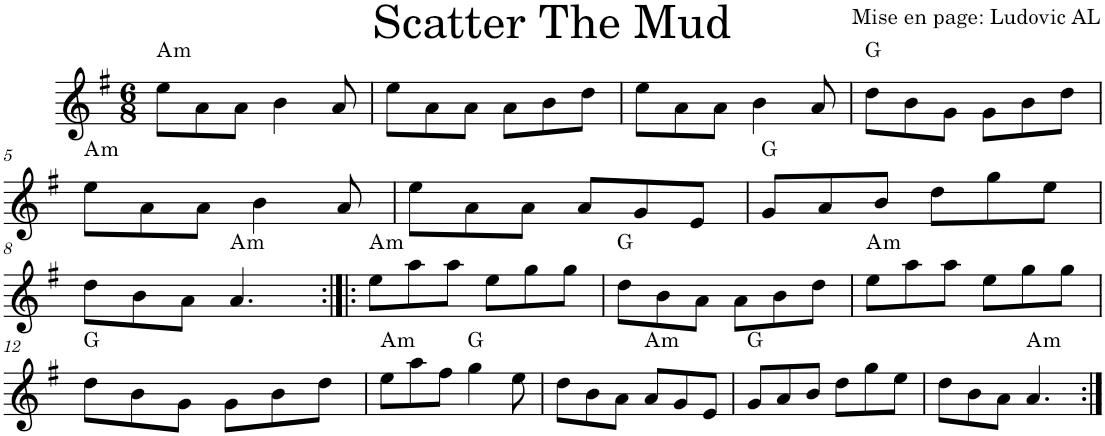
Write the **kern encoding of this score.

**kern	**harte
*part1	*part1
*staff1	*
*I"Violon	*
*I'Vln.	*
*clefG2	*
*k[f#]	*
*M6/8	*
=1	=1
!	!LO:H:kt=m
8ee\L	A:min
8a\	.
8a\J	.
4b\	.
8a/	.
=2	=2
8ee\L	.
8a\	.
8a\J	.
8a\L	.
8b\	.
8dd\J	.
=3	=3
8ee\L	.
8a\	.
8a\J	.
4b\	.
8a/	.
=4	=4
8dd\L	G:maj
8b\	.
8g\J	.
8g\L	.
8b\	.
8dd\J	.
!!LO:LB:g=z
=5	=5
!	!LO:H:kt=m
8ee\L	A:min
8a\	.
8a\J	.
4b\	.
8a/	.
=6	=6
8ee\L	.
8a\	.
8a\J	.
8a/L	.
8g/	.
8e/J	.
=7	=7
8g/L	G:maj
8a/	.
8b/J	.
8dd\L	.
8gg\	.
8ee\J	.
!!LO:LB:g=z
=8	=8
8dd\L	.
8b\	.
8a\J	.
!	!LO:H:kt=m
4.a/	A:min
=9:|!|:	=9:|!|:
!	!LO:H:kt=m
8ee\L	A:min
8aa\	.
8aa\J	.
8ee\L	.
8gg\	.
8gg\J	.
=10	=10
8dd\L	G:maj
8b\	.
8a\J	.
8a\L	.
8b\	.
8dd\J	.
=11	=11
!	!LO:H:kt=m
8ee\L	A:min
8aa\	.
8aa\J	.
8ee\L	.
8gg\	.
8gg\J	.
!!LO:LB:g=z
=12	=12
8dd\L	G:maj
8b\	.
8g\J	.
8g\L	.
8b\	.
8dd\J	.
=13	=13
!	!LO:H:kt=m
8ee\L	A:min
8aa\	.
8ff#\J	.
4gg\	G:maj
8ee\	.
=14	=14
8dd\L	.
8b\	.
8a\J	.
!	!LO:H:kt=m
8a/L	A:min
8g/	.
8e/J	.
=15	=15
8g/L	G:maj
8a/	.
8b/J	.
8dd\L	.
8gg\	.
8ee\J	.
=16	=16
8dd\L	.
8b\	.
8a\J	.
!	!LO:H:kt=m
4.a/	A:min
=:|!	=:|!
*-	*-
